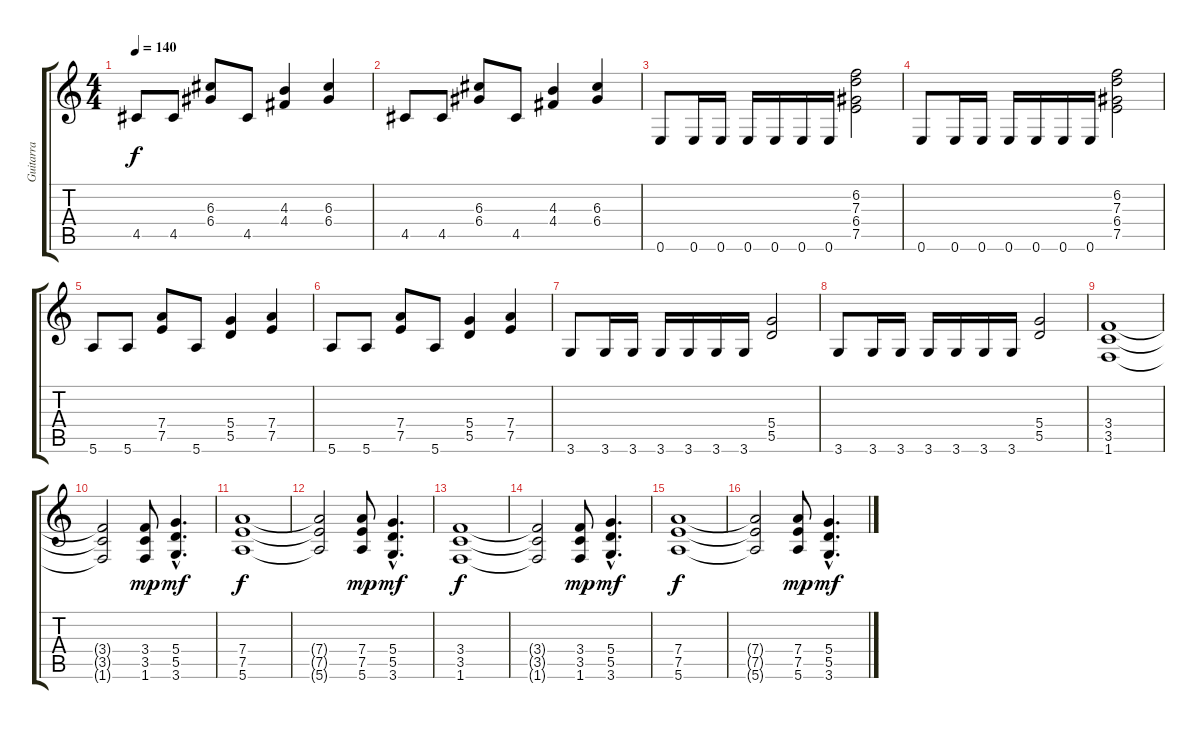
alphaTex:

\track ("Guitarra" "Guitarra") {instrument distortionguitar}
\staff {score tabs}
\tuning (E4 B3 G3 D3 A2 E2) {hide}
\ts (4 4)
\tempo 140
\clef g2
\ks c
4.5.8{dy f volume 11} 4.5.8 (6.3 6.4).8 4.5.8 (4.3 4.4).4 (6.3 6.4).4 |
4.5.8 4.5.8 (6.3 6.4).8 4.5.8 (4.3 4.4).4 (6.3 6.4).4 |
0.6.8 0.6.16 0.6.16 0.6.16 0.6.16 0.6.16 0.6.16 (6.2 7.3 6.4 7.5).2{volume 7} |
0.6.8{volume 11 instrument distortionguitar} 0.6.16 0.6.16 0.6.16 0.6.16 0.6.16 0.6.16 (6.2 7.3 6.4 7.5).2{volume 7} |
5.6.8{volume 11} 5.6.8 (7.4 7.5).8 5.6.8 (5.4 5.5).4 (7.4 7.5).4 |
5.6.8 5.6.8 (7.4 7.5).8 5.6.8 (5.4 5.5).4 (7.4 7.5).4 |
3.6.8 3.6.16 3.6.16 3.6.16 3.6.16 3.6.16 3.6.16 (5.4 5.5).2 |
3.6.8 3.6.16 3.6.16 3.6.16 3.6.16 3.6.16 3.6.16 (5.4 5.5).2 |
(3.4 3.5 1.6).1 |
(3.4{t} 3.5{t} 1.6{t}).2 (3.4 3.5 1.6).8{dy mp} (5.4{hac} 5.5{hac} 3.6{hac}).4{d dy mf} |
(7.4 7.5 5.6).1{dy f} |
(7.4{t} 7.5{t} 5.6{t}).2 (7.4 7.5 5.6).8{dy mp} (5.4{hac} 5.5{hac} 3.6{hac}).4{d dy mf} |
(3.4 3.5 1.6).1{dy f} |
(3.4{t} 3.5{t} 1.6{t}).2 (3.4 3.5 1.6).8{dy mp} (5.4{hac} 5.5{hac} 3.6{hac}).4{d dy mf} |
(7.4 7.5 5.6).1{dy f} |
(7.4{t} 7.5{t} 5.6{t}).2 (7.4 7.5 5.6).8{dy mp} (5.4{hac} 5.5{hac} 3.6{hac}).4{d dy mf}
